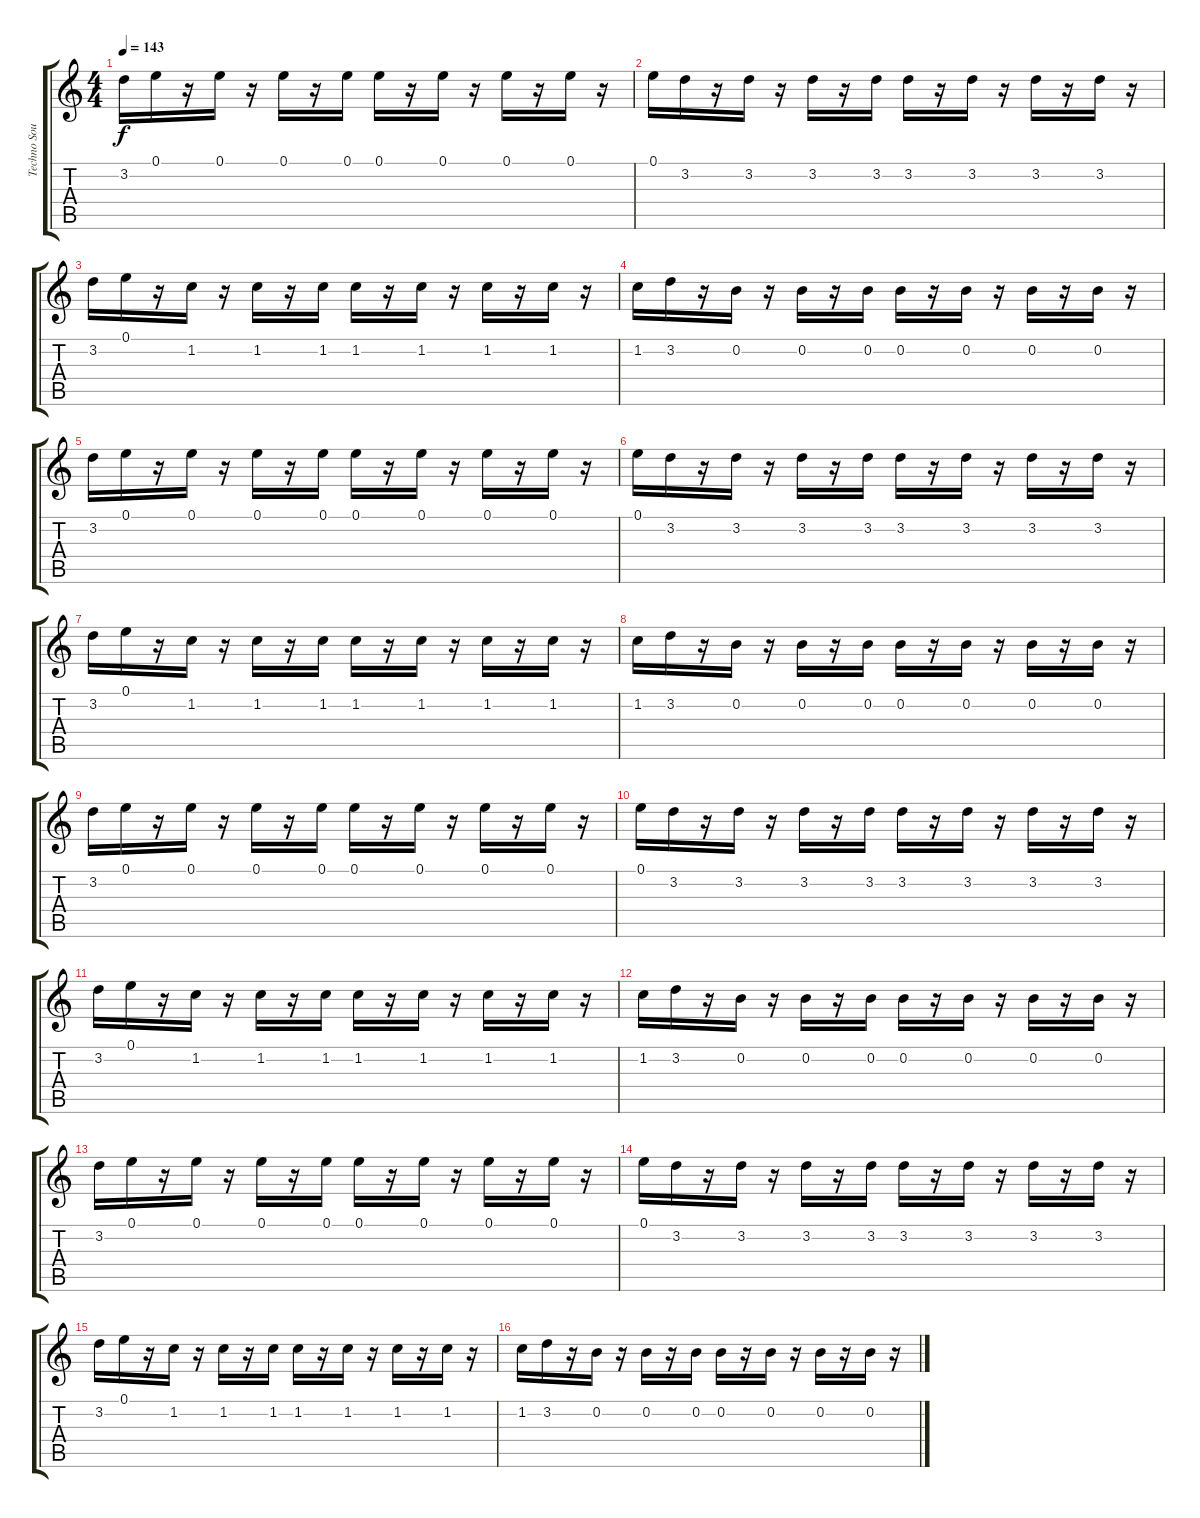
\track ("Techno Sound 2" "Techno Sou") {instrument guitarharmonics}
\staff {score tabs}
\tuning (E4 B3 G3 D3 A2 E2) {hide}
\ts (4 4)
\tempo 143
\clef g2
\ks c
3.2.16{dy f} 0.1.16 r.16 0.1.16 r.16 0.1.16 r.16 0.1.16 0.1.16 r.16 0.1.16 r.16 0.1.16 r.16 0.1.16 r.16 |
0.1.16 3.2.16 r.16 3.2.16 r.16 3.2.16 r.16 3.2.16 3.2.16 r.16 3.2.16 r.16 3.2.16 r.16 3.2.16 r.16 |
3.2.16 0.1.16 r.16 1.2.16 r.16 1.2.16 r.16 1.2.16 1.2.16 r.16 1.2.16 r.16 1.2.16 r.16 1.2.16 r.16 |
1.2.16 3.2.16 r.16 0.2.16 r.16 0.2.16 r.16 0.2.16 0.2.16 r.16 0.2.16 r.16 0.2.16 r.16 0.2.16 r.16 |
3.2.16 0.1.16 r.16 0.1.16 r.16 0.1.16 r.16 0.1.16 0.1.16 r.16 0.1.16 r.16 0.1.16 r.16 0.1.16 r.16 |
0.1.16 3.2.16 r.16 3.2.16 r.16 3.2.16 r.16 3.2.16 3.2.16 r.16 3.2.16 r.16 3.2.16 r.16 3.2.16 r.16 |
3.2.16 0.1.16 r.16 1.2.16 r.16 1.2.16 r.16 1.2.16 1.2.16 r.16 1.2.16 r.16 1.2.16 r.16 1.2.16 r.16 |
1.2.16 3.2.16 r.16 0.2.16 r.16 0.2.16 r.16 0.2.16 0.2.16 r.16 0.2.16 r.16 0.2.16 r.16 0.2.16 r.16 |
3.2.16 0.1.16 r.16 0.1.16 r.16 0.1.16 r.16 0.1.16 0.1.16 r.16 0.1.16 r.16 0.1.16 r.16 0.1.16 r.16 |
0.1.16 3.2.16 r.16 3.2.16 r.16 3.2.16 r.16 3.2.16 3.2.16 r.16 3.2.16 r.16 3.2.16 r.16 3.2.16 r.16 |
3.2.16 0.1.16 r.16 1.2.16 r.16 1.2.16 r.16 1.2.16 1.2.16 r.16 1.2.16 r.16 1.2.16 r.16 1.2.16 r.16 |
1.2.16 3.2.16 r.16 0.2.16 r.16 0.2.16 r.16 0.2.16 0.2.16 r.16 0.2.16 r.16 0.2.16 r.16 0.2.16 r.16 |
3.2.16 0.1.16 r.16 0.1.16 r.16 0.1.16 r.16 0.1.16 0.1.16 r.16 0.1.16 r.16 0.1.16 r.16 0.1.16 r.16 |
0.1.16 3.2.16 r.16 3.2.16 r.16 3.2.16 r.16 3.2.16 3.2.16 r.16 3.2.16 r.16 3.2.16 r.16 3.2.16 r.16 |
3.2.16 0.1.16 r.16 1.2.16 r.16 1.2.16 r.16 1.2.16 1.2.16 r.16 1.2.16 r.16 1.2.16 r.16 1.2.16 r.16 |
1.2.16 3.2.16 r.16 0.2.16 r.16 0.2.16 r.16 0.2.16 0.2.16 r.16 0.2.16 r.16 0.2.16 r.16 0.2.16 r.16
